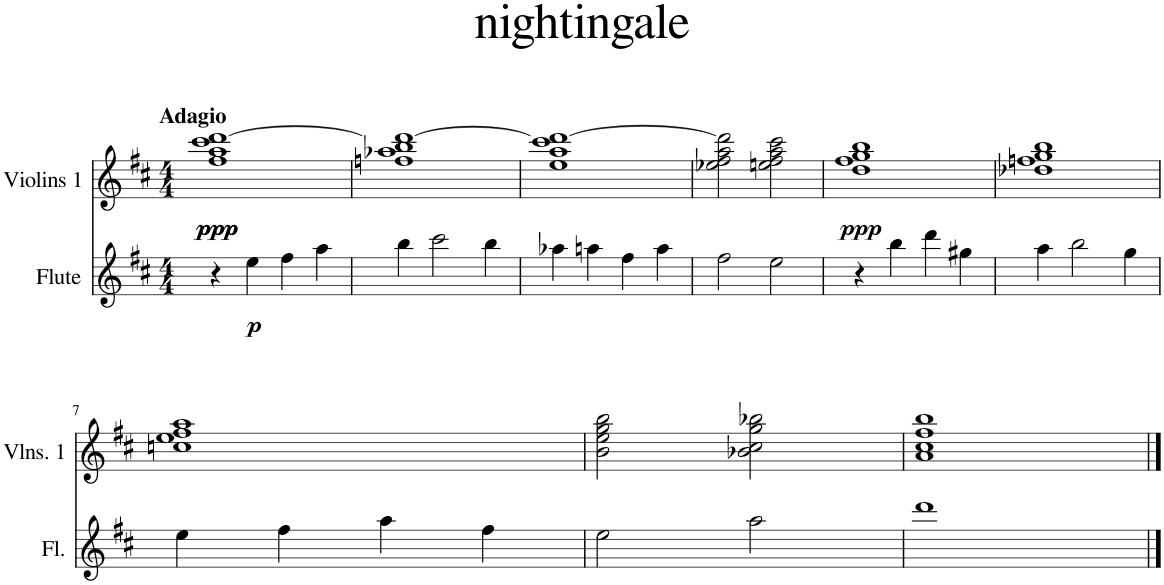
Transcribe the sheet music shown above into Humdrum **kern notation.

**kern	**dynam	**kern	**dynam
*part2	*part2	*part1	*part1
*staff2	*staff2	*staff1	*staff1
*I"Flute	*	*I"Violins 1	*
*I'Fl.	*	*I'Vlns. 1	*
*clefG2	*	*clefG2	*
*k[f#c#]	*	*k[f#c#]	*
*M4/4	*	*M4/4	*
=1	=1	=1	=1
!	!	!LO:TX:a:B:t=Adagio	!
!	!	!	!LO:DY:b
!	!	!	!LO:DY:n=1:b
4r	.	1ff# 1aa 1ccc# [1ddd	ppp ppp
!	!LO:DY:b	!	!
4ee\	p	.	.
4ff#\	.	.	.
4aa\	.	.	.
=2	=2	=2	=2
4bb\	.	1ffn 1aa-X 1bb 1ddd_	.
2ccc#\	.	.	.
4bb\	.	.	.
=3	=3	=3	=3
4aa-X\	.	1ee 1aa 1ccc# 1ddd_	.
4aan\	.	.	.
4ff#\	.	.	.
4aa\	.	.	.
=4	=4	=4	=4
2ff#\	.	2ee-X\ 2ff#\ 2aa\ 2ddd\]	.
2ee\	.	2een\ 2ff#\ 2aa\ 2ccc#\	.
=5	=5	=5	=5
!	!	!	!LO:DY:b
4r	.	1dd 1ff# 1gg 1bb	ppp
4bb\	.	.	.
4ddd\	.	.	.
4gg#X\	.	.	.
=6	=6	=6	=6
4aa\	.	1dd-X 1ffn 1gg 1bb	.
2bb\	.	.	.
4gg\	.	.	.
!!LO:LB:g=z
=7	=7	=7	=7
4ee\	.	1ccn 1ee 1ff# 1aa	.
4ff#\	.	.	.
4aa\	.	.	.
4ff#\	.	.	.
=8	=8	=8	=8
2ee\	.	2b\ 2ee\ 2gg\ 2bb\	.
2aa\	.	2b-X\ 2cc#\ 2gg\ 2bb-X\	.
=9	=9	=9	=9
1ddd	.	1a 1cc# 1ff# 1bb	.
==	==	==	==
*-	*-	*-	*-
